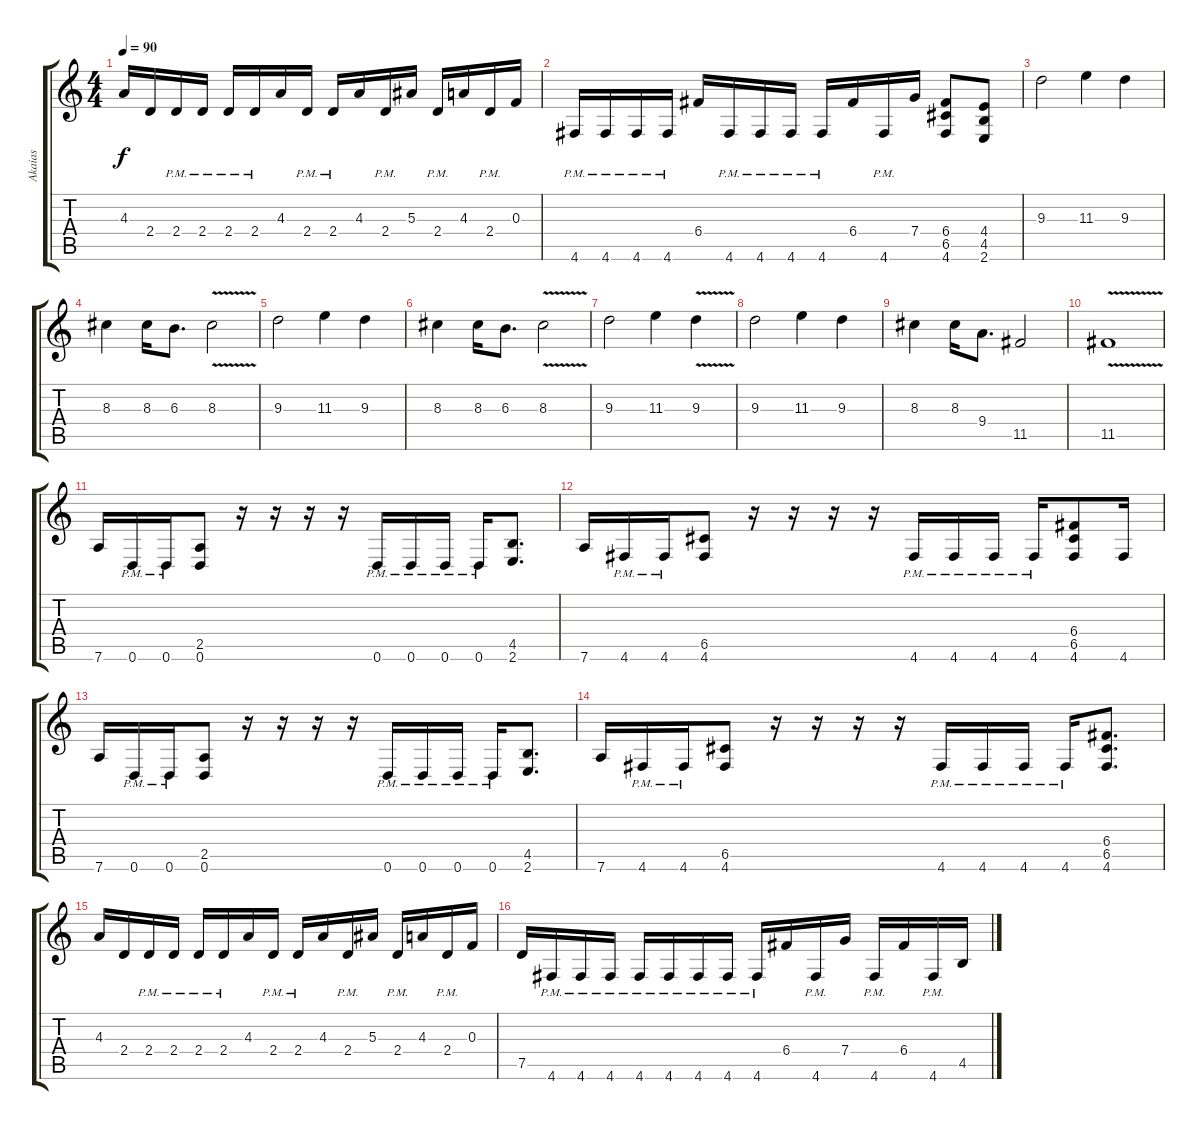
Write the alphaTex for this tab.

\track ("Akaias" "Akaias") {instrument distortionguitar}
\staff {score tabs}
\tuning (D4 A3 F3 C3 G2 D2) {hide}
\ts (4 4)
\tempo 90
\clef g2
\ks c
4.3.16{dy f} 2.4.16 2.4{pm}.16 2.4{pm}.16 2.4{pm}.16 2.4{pm}.16 4.3.16 2.4{pm}.16 2.4{pm}.16 4.3.16 2.4{pm}.16 5.3.16 2.4{pm}.16 4.3.16 2.4{pm}.16 0.3.16 |
4.6{pm}.16 4.6{pm}.16 4.6{pm}.16 4.6{pm}.16 6.4.16 4.6{pm}.16 4.6{pm}.16 4.6{pm}.16 4.6{pm}.16 6.4.16 4.6{pm}.16 7.4.16 (6.4 6.5 4.6).8 (4.4 4.5 2.6).8 |
9.3.2 11.3.4 9.3.4 |
8.3.4 8.3.16 6.3.8{d} 8.3{v}.2 |
9.3.2 11.3.4 9.3.4 |
8.3.4 8.3.16 6.3.8{d} 8.3{v}.2 |
9.3.2 11.3.4 9.3{v}.4 |
9.3.2 11.3.4 9.3.4 |
8.3.4 8.3.16 9.4.8{d} 11.5.2 |
11.5{v}.1 |
7.6.16 0.6{pm}.16 0.6{pm}.16 (2.5 0.6).8 r.16 r.16 r.16 r.16 0.6{pm}.16 0.6{pm}.16 0.6{pm}.16 0.6{pm}.16 (4.5 2.6).8{d} |
7.6.16 4.6{pm}.16 4.6{pm}.16 (6.5 4.6).8 r.16 r.16 r.16 r.16 4.6{pm}.16 4.6{pm}.16 4.6{pm}.16 4.6{pm}.16 (6.4 6.5 4.6).8 4.6.16 |
7.6.16 0.6{pm}.16 0.6{pm}.16 (2.5 0.6).8 r.16 r.16 r.16 r.16 0.6{pm}.16 0.6{pm}.16 0.6{pm}.16 0.6{pm}.16 (4.5 2.6).8{d} |
7.6.16 4.6{pm}.16 4.6{pm}.16 (6.5 4.6).8 r.16 r.16 r.16 r.16 4.6{pm}.16 4.6{pm}.16 4.6{pm}.16 4.6{pm}.16 (6.4 6.5 4.6).8{d} |
4.3.16 2.4.16 2.4{pm}.16 2.4{pm}.16 2.4{pm}.16 2.4{pm}.16 4.3.16 2.4{pm}.16 2.4{pm}.16 4.3.16 2.4{pm}.16 5.3.16 2.4{pm}.16 4.3.16 2.4{pm}.16 0.3.16 |
7.5.16 4.6{pm}.16 4.6{pm}.16 4.6{pm}.16 4.6{pm}.16 4.6{pm}.16 4.6{pm}.16 4.6{pm}.16 4.6{pm}.16 6.4.16 4.6{pm}.16 7.4.16 4.6{pm}.16 6.4.16 4.6{pm}.16 4.5.16
